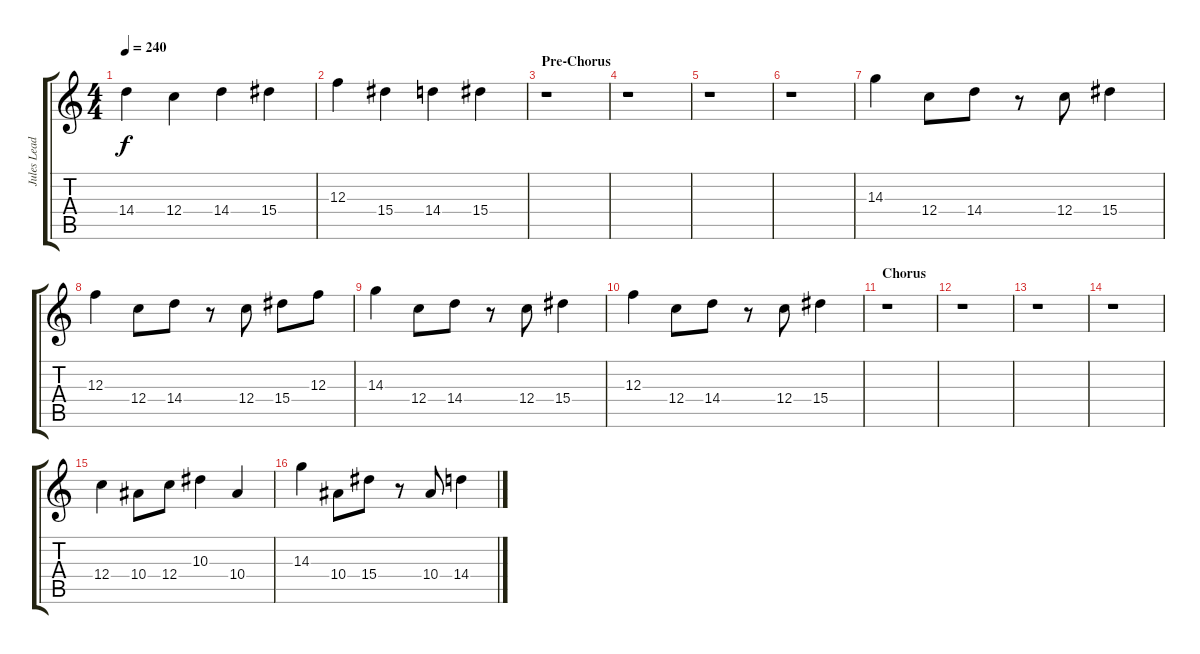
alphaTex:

\track ("Jules Lead" "Jules Lead") {instrument overdrivenguitar}
\staff {score tabs}
\tuning (D4 A3 F3 C3 G2 C2) {hide}
\ts (4 4)
\tempo 240
\clef g2
\ks aminor
14.4.4{dy f} 12.4.4 14.4.4 15.4.4 |
12.3.4 15.4.4 14.4.4 15.4.4 |
\section ("" "Pre-Chorus")
r.1 |
r.1 |
r.1 |
r.1 |
14.3.4 12.4.8 14.4.8 r.8 12.4.8 15.4.4 |
12.3.4 12.4.8 14.4.8 r.8 12.4.8 15.4.8 12.3.8 |
14.3.4 12.4.8 14.4.8 r.8 12.4.8 15.4.4 |
12.3.4 12.4.8 14.4.8 r.8 12.4.8 15.4.4 |
\section ("" "Chorus")
r.1 |
r.1 |
r.1 |
r.1 |
12.4.4 10.4.8 12.4.8 10.3.4 10.4.4 |
14.3.4 10.4.8 15.4.8 r.8 10.4.8 14.4.4
